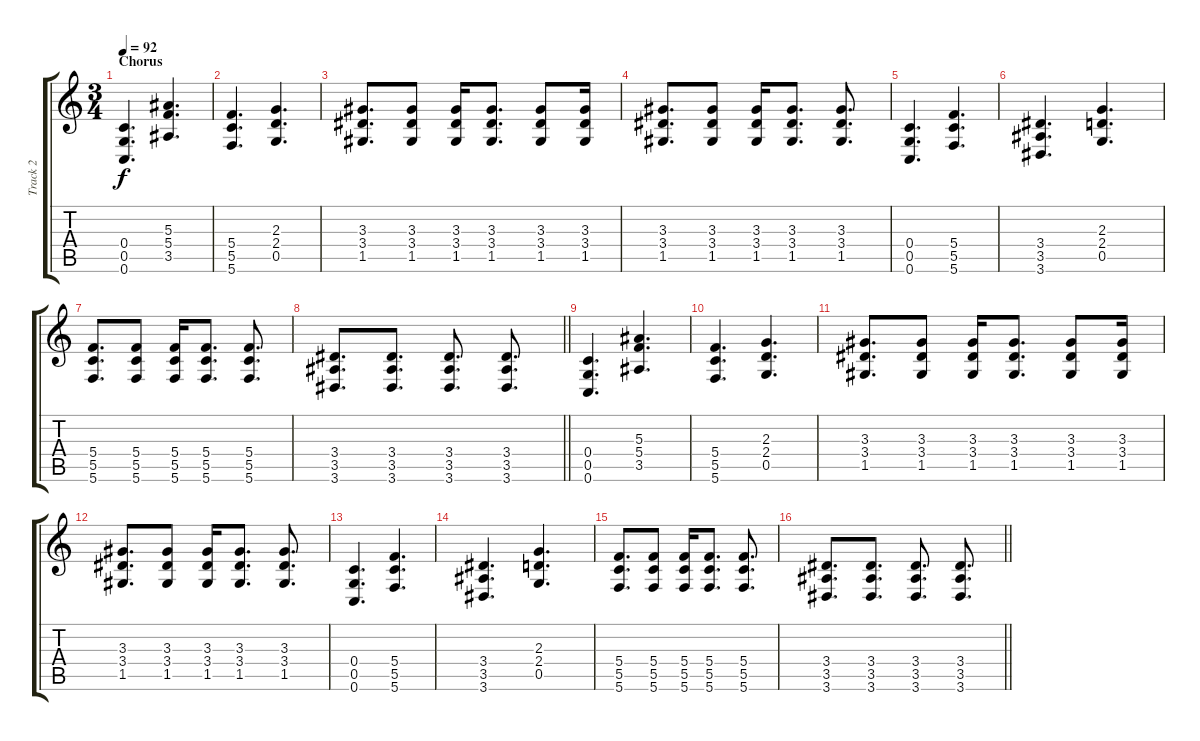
\track ("Track 2" "Track 2") {instrument acousticguitarnylon}
\staff {score tabs}
\tuning (D4 A3 F3 C3 G2 C2) {hide}
\ts (3 4)
\section ("" "Chorus")
\tempo 92
\clef g2
\ks c
(0.4 0.5 0.6).4{d dy f} (5.3 5.4 3.5).4{d} |
(5.4 5.5 5.6).4{d} (2.3 2.4 0.5).4{d} |
(3.3 3.4 1.5).8{d} (3.3 3.4 1.5).8 (3.3 3.4 1.5).16 (3.3 3.4 1.5).8{d} (3.3 3.4 1.5).8 (3.3 3.4 1.5).16 |
(3.3 3.4 1.5).8{d} (3.3 3.4 1.5).8 (3.3 3.4 1.5).16 (3.3 3.4 1.5).8{d} (3.3 3.4 1.5).8{d} |
(0.4 0.5 0.6).4{d} (5.4 5.5 5.6).4{d} |
(3.4 3.5 3.6).4{d} (2.3 2.4 0.5).4{d} |
(5.4 5.5 5.6).8{d} (5.4 5.5 5.6).8 (5.4 5.5 5.6).16 (5.4 5.5 5.6).8{d} (5.4 5.5 5.6).8{d} |
\barLineRight lightlight
(3.4 3.5 3.6).8{d} (3.4 3.5 3.6).8{d} (3.4 3.5 3.6).8{d} (3.4 3.5 3.6).8{d} |
(0.4 0.5 0.6).4{d} (5.3 5.4 3.5).4{d} |
(5.4 5.5 5.6).4{d} (2.3 2.4 0.5).4{d} |
(3.3 3.4 1.5).8{d} (3.3 3.4 1.5).8 (3.3 3.4 1.5).16 (3.3 3.4 1.5).8{d} (3.3 3.4 1.5).8 (3.3 3.4 1.5).16 |
(3.3 3.4 1.5).8{d} (3.3 3.4 1.5).8 (3.3 3.4 1.5).16 (3.3 3.4 1.5).8{d} (3.3 3.4 1.5).8{d} |
(0.4 0.5 0.6).4{d} (5.4 5.5 5.6).4{d} |
(3.4 3.5 3.6).4{d} (2.3 2.4 0.5).4{d} |
(5.4 5.5 5.6).8{d} (5.4 5.5 5.6).8 (5.4 5.5 5.6).16 (5.4 5.5 5.6).8{d} (5.4 5.5 5.6).8{d} |
\barLineRight lightlight
(3.4 3.5 3.6).8{d} (3.4 3.5 3.6).8{d} (3.4 3.5 3.6).8{d} (3.4 3.5 3.6).8{d}
